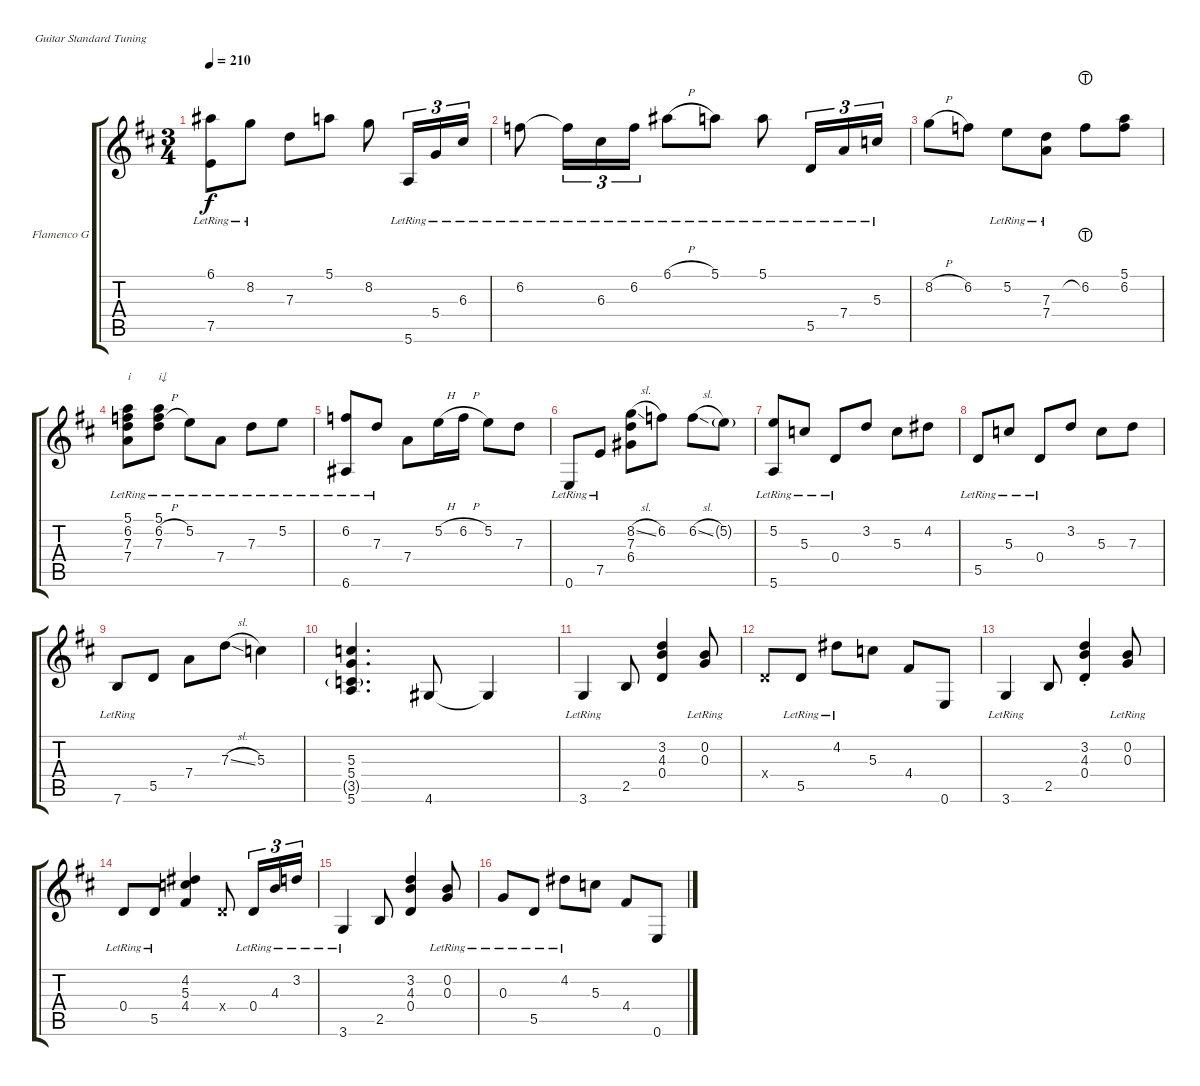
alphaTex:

\defaultSystemsLayout 4
\bracketExtendMode groupsimilarinstruments
\firstSystemTrackNameOrientation horizontal
\otherSystemsTrackNameOrientation horizontal
\track ("Flamenco Guitar" "Flamenco G") {instrument acousticguitarnylon}
\staff {score tabs}
\tuning (E4 B3 G3 D3 A2 E2)
\ts (3 4)
\tempo 210
\clef g2
\ks d
(6.1{lr} 7.5{lr}).8{dy f} 8.2{lr}.8 7.3.8 5.1.8 8.2.8 5.6{lr}.16{tu (3 2)} 5.4{lr}.16{tu (3 2)} 6.3{lr}.16{tu (3 2)} |
6.2{lr}.8 6.2{lr t}.16{tu (3 2)} 6.3{lr}.16{tu (3 2)} 6.2{lr}.16{tu (3 2)} 6.1{h lr}.8 5.1{lr}.8 5.1{lr}.8 5.5{lr}.16{tu (3 2)} 7.4{lr}.16{tu (3 2)} 5.3{lr}.16{tu (3 2)} |
8.2{h}.8 6.2.8 5.2{lr}.8 (7.3{lr} 7.4{lr}).8 6.2{lht}.8 (5.1 6.2).8 |
(7.4{lr} 7.3{lr} 6.2{lr} 5.1{lr}).8{txt "i"} (5.1{lr} 6.2{h lr} 7.3{lr}).8{txt "i↓"} 5.2{lr}.8 7.4{lr}.8 7.3{lr}.8 5.2{lr}.8 |
(6.2{lr} 6.6).8 7.3{lr}.8 7.4.8 5.2{h}.16 6.2{h}.16 5.2.8 7.3.8 |
0.6{lr}.8 7.5{lr}.8 (6.4 7.3 8.2{sl}).8 6.2.8 6.2{sl}.8 5.2{g}.8 |
(5.2{lr} 5.6{lr}).8 5.3{lr}.8 0.4{lr}.8 3.2.8 5.3.8 4.2.8 |
5.5{lr}.8 5.3{lr}.8 0.4{lr}.8 3.2.8 5.3.8 7.3.8 |
7.6{lr}.8 5.5.8 7.4.8 7.3{sl}.8 5.3.4 |
(5.6 3.5{g} 5.4 5.3).4{d} 4.6.8 4.6{t}.4 |
3.6{lr}.4 2.5.8 (0.4 4.3 3.2).4 (0.2 0.3{lr}).8 |
0.4{x}.8 5.5{lr}.8 4.2{lr}.8 5.3.8 4.4.8 0.6.8 |
3.6{lr}.4 2.5.8 (0.4{st} 4.3{st} 3.2{st}).4 (0.2{lr} 0.3{lr}).8 |
0.4{lr}.8 5.5{lr}.8 (4.2 5.3 4.4).4 0.4{x}.8 0.4{lr}.16{tu (3 2)} 4.3{lr}.16{tu (3 2)} 3.2{lr}.16{tu (3 2)} |
3.6{lr}.4 2.5.8 (0.4 3.2 4.3).4 (0.3{lr} 0.2{lr}).8 |
0.3{lr}.8 5.5{lr}.8 4.2{lr}.8 5.3.8 4.4.8 0.6.8
